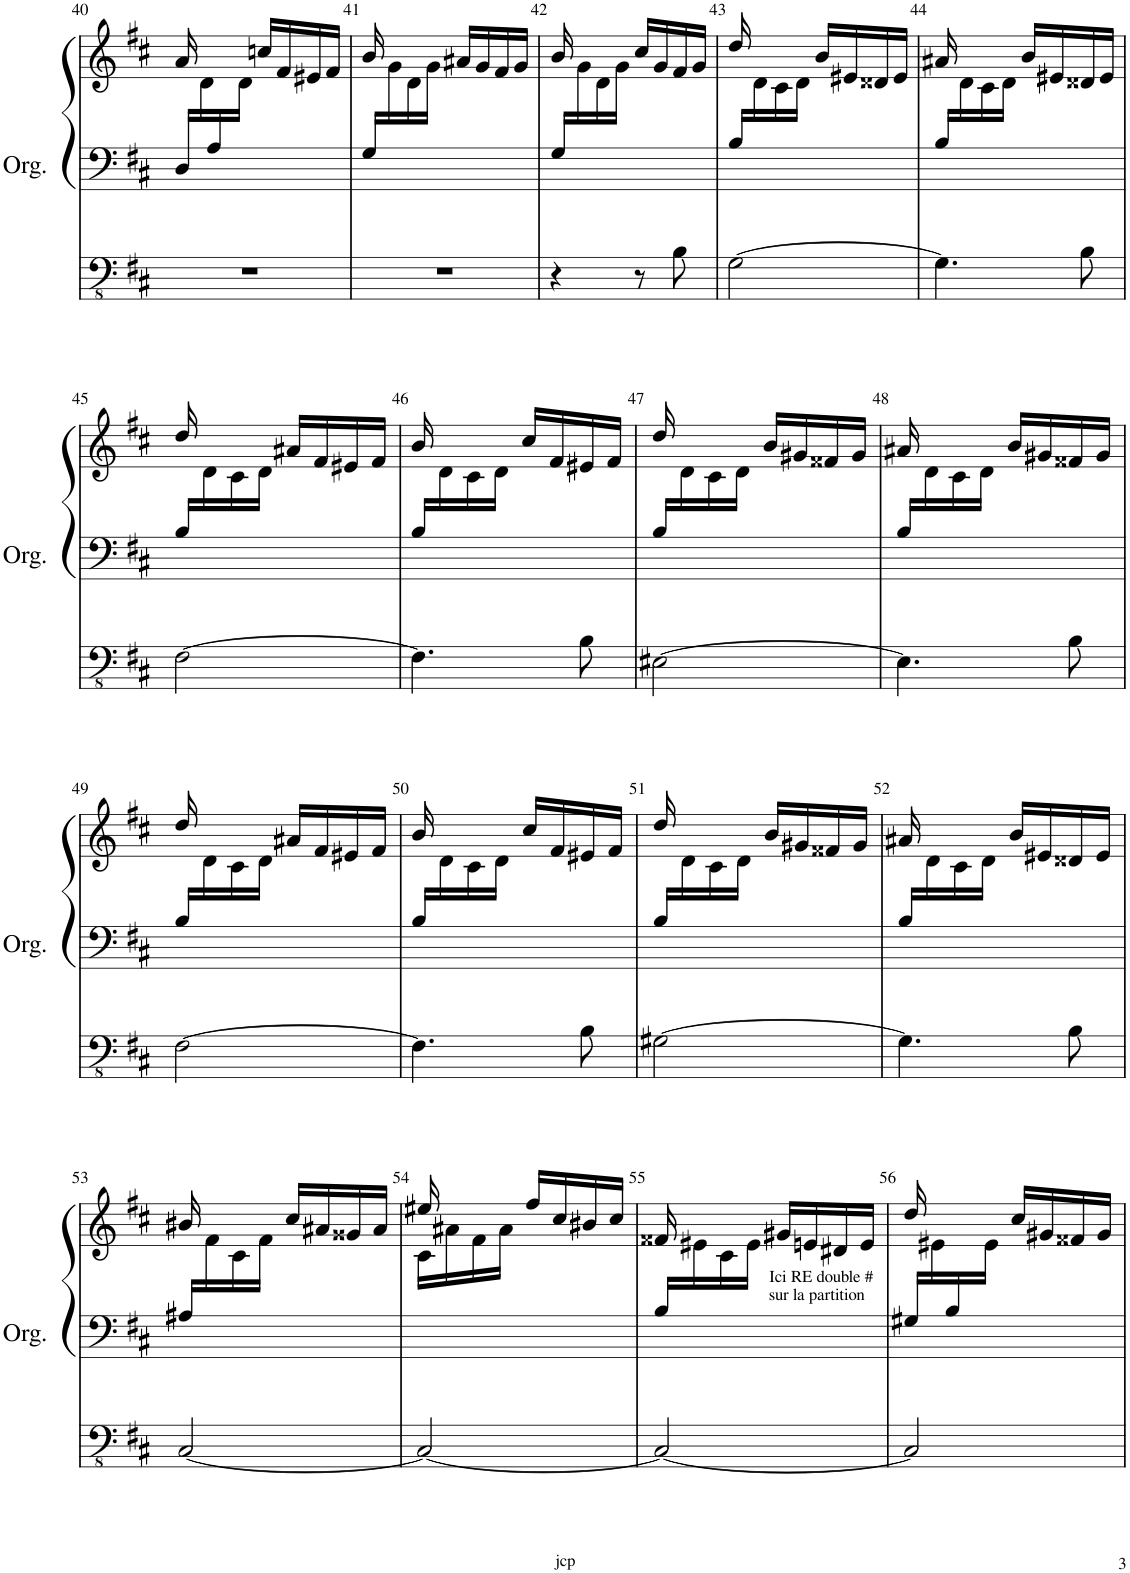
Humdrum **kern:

**kern	**kern	**kern
*part1	*part1	*part1
*staff3	*staff2	*staff1
*I"Orgue à tuyaux	*	*
*I'Org.	*	*
!!LO:PB:g=z
*clefFv4	*clefF4	*clefG2
*k[f#c#]	*k[f#c#]	*k[f#c#]
*M2/4	*M2/4	*M2/4
=40	=40	=40
*	*	*^
2r	16D/LL	16a/	16ryy
.	16ryy	8.ryy	16d\
.	16A/	.	16ryy
.	16ryy	.	16d\JJ
.	4ryy	16ccn/LL	4ryy
.	.	16f#/	.
.	.	16e#X/	.
.	.	16f#/JJ	.
=41	=41	=41	=41
2r	16G/LL	16b/	16ryy
.	8.ryy	8.ryy	16g\
.	.	.	16d\
.	.	.	16g\JJ
.	4ryy	16a#X/LL	4ryy
.	.	16g/	.
.	.	16f#/	.
.	.	16g/JJ	.
=42	=42	=42	=42
4r	16G/LL	16b/	16ryy
.	8.ryy	8.ryy	16g\
.	.	.	16d\
.	.	.	16g\JJ
8r	4ryy	16cc#/LL	4ryy
.	.	16g/	.
8BB\	.	16f#/	.
.	.	16g/JJ	.
=43	=43	=43	=43
[2GG\	16B/LL	16dd/	16ryy
.	8.ryy	8.ryy	16d\
.	.	.	16c#\
.	.	.	16d\JJ
.	4ryy	16b/LL	4ryy
.	.	16e#X/	.
.	.	16d##X/	.
.	.	16e#/JJ	.
=44	=44	=44	=44
4.GG\]	16B/LL	16a#X/	16ryy
.	8.ryy	8.ryy	16d\
.	.	.	16c#\
.	.	.	16d\JJ
.	4ryy	16b/LL	4ryy
.	.	16e#X/	.
8BB\	.	16d##X/	.
.	.	16e#/JJ	.
!!LO:LB:g=z	!!
=45	=45	=45	=45
[2FF#\	16B/LL	16dd/	16ryy
.	8.ryy	8.ryy	16d\
.	.	.	16c#\
.	.	.	16d\JJ
.	4ryy	16a#X/LL	4ryy
.	.	16f#/	.
.	.	16e#X/	.
.	.	16f#/JJ	.
=46	=46	=46	=46
4.FF#\]	16B/LL	16b/	16ryy
.	8.ryy	8.ryy	16d\
.	.	.	16c#\
.	.	.	16d\JJ
.	4ryy	16cc#/LL	4ryy
.	.	16f#/	.
8BB\	.	16e#X/	.
.	.	16f#/JJ	.
=47	=47	=47	=47
[2EE#X\	16B/LL	16dd/	16ryy
.	8.ryy	8.ryy	16d\
.	.	.	16c#\
.	.	.	16d\JJ
.	4ryy	16b/LL	4ryy
.	.	16g#X/	.
.	.	16f##X/	.
.	.	16g#/JJ	.
=48	=48	=48	=48
4.EE#\]	16B/LL	16a#X/	16ryy
.	8.ryy	8.ryy	16d\
.	.	.	16c#\
.	.	.	16d\JJ
.	4ryy	16b/LL	4ryy
.	.	16g#X/	.
8BB\	.	16f##X/	.
.	.	16g#/JJ	.
!!LO:LB:g=z	!!
=49	=49	=49	=49
[2FF#\	16B/LL	16dd/	16ryy
.	8.ryy	8.ryy	16d\
.	.	.	16c#\
.	.	.	16d\JJ
.	4ryy	16a#X/LL	4ryy
.	.	16f#/	.
.	.	16e#X/	.
.	.	16f#/JJ	.
=50	=50	=50	=50
4.FF#\]	16B/LL	16b/	16ryy
.	8.ryy	8.ryy	16d\
.	.	.	16c#\
.	.	.	16d\JJ
.	4ryy	16cc#/LL	4ryy
.	.	16f#/	.
8BB\	.	16e#X/	.
.	.	16f#/JJ	.
=51	=51	=51	=51
[2GG#X\	16B/LL	16dd/	16ryy
.	8.ryy	8.ryy	16d\
.	.	.	16c#\
.	.	.	16d\JJ
.	4ryy	16b/LL	4ryy
.	.	16g#X/	.
.	.	16f##X/	.
.	.	16g#/JJ	.
=52	=52	=52	=52
4.GG#\]	16B/LL	16a#X/	16ryy
.	8.ryy	8.ryy	16d\
.	.	.	16c#\
.	.	.	16d\JJ
.	4ryy	16b/LL	4ryy
.	.	16e#X/	.
8BB\	.	16d##X/	.
.	.	16e#/JJ	.
!!LO:LB:g=z	!!
=53	=53	=53	=53
[2CC#/	16A#X/LL	16b#X/	16ryy
.	8.ryy	8.ryy	16f#\
.	.	.	16c#\
.	.	.	16f#\JJ
.	4ryy	16cc#/LL	4ryy
.	.	16a#X/	.
.	.	16g##X/	.
.	.	16a#/JJ	.
=54	=54	=54	=54
2CC#/_	4ryy	16ee#X/	16c#\LL
.	.	8.ryy	16a#X\
.	.	.	16f#\
.	.	.	16a#\JJ
.	4ryy	16ff#/LL	4ryy
.	.	16cc#/	.
.	.	16b#X/	.
.	.	16cc#/JJ	.
=55	=55	=55	=55
2CC#/_	16B/LL	16f##X/	16ryy
.	8.ryy	8.ryy	16e#X\
.	.	.	16c#\
.	.	.	16e#\JJ
.	4ryy	16g#X/LL	4ryy
.	.	16en/	.
!	!	!LO:TX:b:t=Ici RE double #	!
!	!	!LO:TX:b:t=sur la partition	!
.	.	16d#X/	.
.	.	16e/JJ	.
=56	=56	=56	=56
2CC#/]	16G#X/LL	16dd/	16ryy
.	16ryy	8.ryy	16e#X\
.	16B/	.	16ryy
.	16ryy	.	16e#\JJ
.	4ryy	16cc#/LL	4ryy
.	.	16g#X/	.
.	.	16f##X/	.
.	.	16g#/JJ	.
*	*	*v	*v
=	=	=
*-	*-	*-
